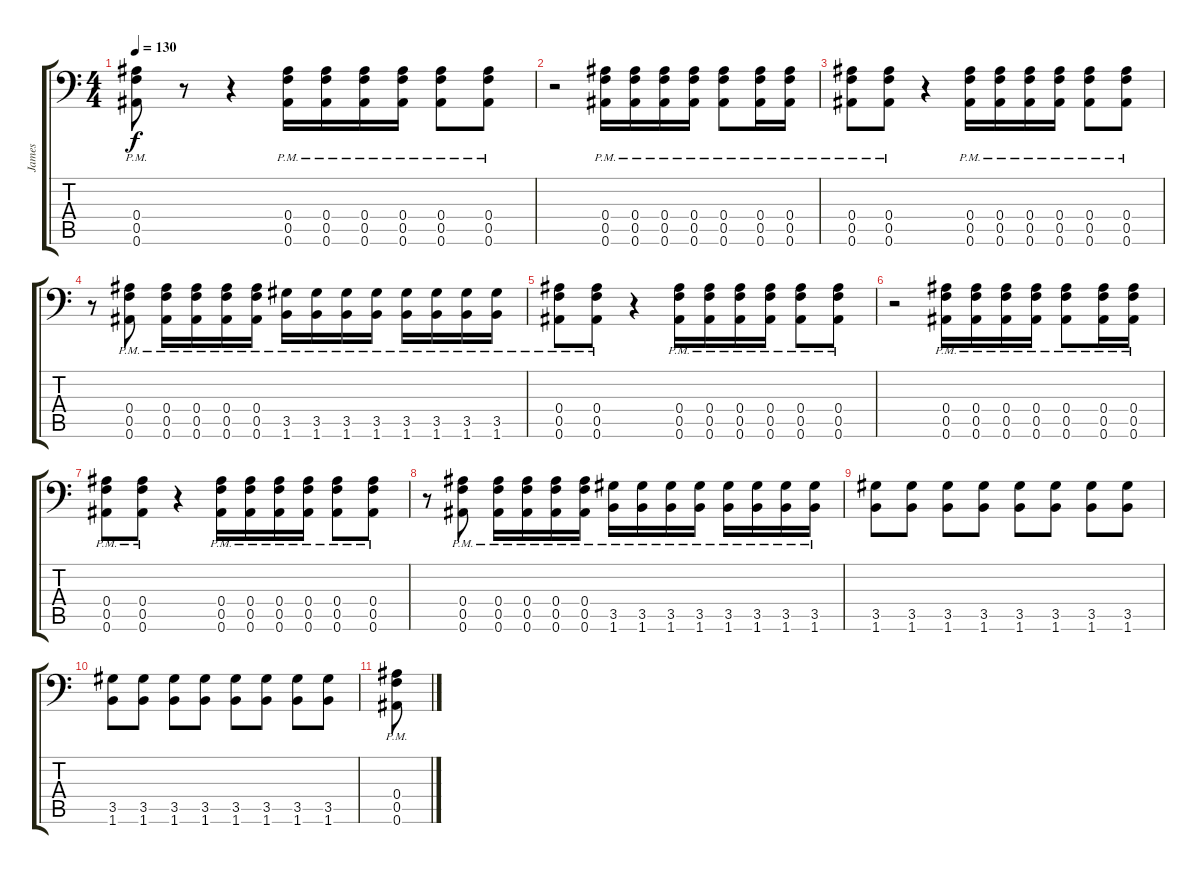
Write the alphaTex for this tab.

\track ("James" "James") {instrument distortionguitar}
\staff {score tabs}
\tuning (C4 G3 Eb3 Bb2 F2 Bb1) {hide}
\ts (4 4)
\tempo 130
\clef f4
\ks c
(0.4{pm} 0.5{pm} 0.6{pm}).8{dy f} r.8 r.4 (0.4{pm} 0.5{pm} 0.6{pm}).16 (0.4{pm} 0.5{pm} 0.6{pm}).16 (0.4{pm} 0.5{pm} 0.6{pm}).16 (0.4{pm} 0.5{pm} 0.6{pm}).16 (0.4{pm} 0.5{pm} 0.6{pm}).8 (0.4{pm} 0.5{pm} 0.6{pm}).8 |
r.2 (0.4{pm} 0.5{pm} 0.6{pm}).16 (0.4{pm} 0.5{pm} 0.6{pm}).16 (0.4{pm} 0.5{pm} 0.6{pm}).16 (0.4{pm} 0.5{pm} 0.6{pm}).16 (0.4{pm} 0.5{pm} 0.6{pm}).8 (0.4{pm} 0.5{pm} 0.6{pm}).16 (0.4{pm} 0.5{pm} 0.6{pm}).16 |
(0.4{pm} 0.5{pm} 0.6{pm}).8 (0.4{pm} 0.5{pm} 0.6{pm}).8 r.4 (0.4{pm} 0.5{pm} 0.6{pm}).16 (0.4{pm} 0.5{pm} 0.6{pm}).16 (0.4{pm} 0.5{pm} 0.6{pm}).16 (0.4{pm} 0.5{pm} 0.6{pm}).16 (0.4{pm} 0.5{pm} 0.6{pm}).8 (0.4{pm} 0.5{pm} 0.6{pm}).8 |
r.8 (0.4{pm} 0.5{pm} 0.6{pm}).8 (0.4{pm} 0.5{pm} 0.6{pm}).16 (0.4{pm} 0.5{pm} 0.6{pm}).16 (0.4{pm} 0.5{pm} 0.6{pm}).16 (0.4{pm} 0.5{pm} 0.6{pm}).16 (3.5{pm} 1.6{pm}).16 (3.5{pm} 1.6{pm}).16 (3.5{pm} 1.6{pm}).16 (3.5{pm} 1.6{pm}).16 (3.5{pm} 1.6{pm}).16 (3.5{pm} 1.6{pm}).16 (3.5{pm} 1.6{pm}).16 (3.5{pm} 1.6{pm}).16 |
(0.4{pm} 0.5{pm} 0.6{pm}).8 (0.4{pm} 0.5{pm} 0.6{pm}).8 r.4 (0.4{pm} 0.5{pm} 0.6{pm}).16 (0.4{pm} 0.5{pm} 0.6{pm}).16 (0.4{pm} 0.5{pm} 0.6{pm}).16 (0.4{pm} 0.5{pm} 0.6{pm}).16 (0.4{pm} 0.5{pm} 0.6{pm}).8 (0.4{pm} 0.5{pm} 0.6{pm}).8 |
r.2 (0.4{pm} 0.5{pm} 0.6{pm}).16 (0.4{pm} 0.5{pm} 0.6{pm}).16 (0.4{pm} 0.5{pm} 0.6{pm}).16 (0.4{pm} 0.5{pm} 0.6{pm}).16 (0.4{pm} 0.5{pm} 0.6{pm}).8 (0.4{pm} 0.5{pm} 0.6{pm}).16 (0.4{pm} 0.5{pm} 0.6{pm}).16 |
(0.4{pm} 0.5{pm} 0.6{pm}).8 (0.4{pm} 0.5{pm} 0.6{pm}).8 r.4 (0.4{pm} 0.5{pm} 0.6{pm}).16 (0.4{pm} 0.5{pm} 0.6{pm}).16 (0.4{pm} 0.5{pm} 0.6{pm}).16 (0.4{pm} 0.5{pm} 0.6{pm}).16 (0.4{pm} 0.5{pm} 0.6{pm}).8 (0.4{pm} 0.5{pm} 0.6{pm}).8 |
r.8 (0.4{pm} 0.5{pm} 0.6{pm}).8 (0.4{pm} 0.5{pm} 0.6{pm}).16 (0.4{pm} 0.5{pm} 0.6{pm}).16 (0.4{pm} 0.5{pm} 0.6{pm}).16 (0.4{pm} 0.5{pm} 0.6{pm}).16 (3.5{pm} 1.6{pm}).16 (3.5{pm} 1.6{pm}).16 (3.5{pm} 1.6{pm}).16 (3.5{pm} 1.6{pm}).16 (3.5{pm} 1.6{pm}).16 (3.5{pm} 1.6{pm}).16 (3.5{pm} 1.6{pm}).16 (3.5{pm} 1.6{pm}).16 |
(3.5 1.6).8 (3.5 1.6).8 (3.5 1.6).8 (3.5 1.6).8 (3.5 1.6).8 (3.5 1.6).8 (3.5 1.6).8 (3.5 1.6).8 |
(3.5 1.6).8 (3.5 1.6).8 (3.5 1.6).8 (3.5 1.6).8 (3.5 1.6).8 (3.5 1.6).8 (3.5 1.6).8 (3.5 1.6).8 |
(0.4{pm} 0.5 0.6).8
